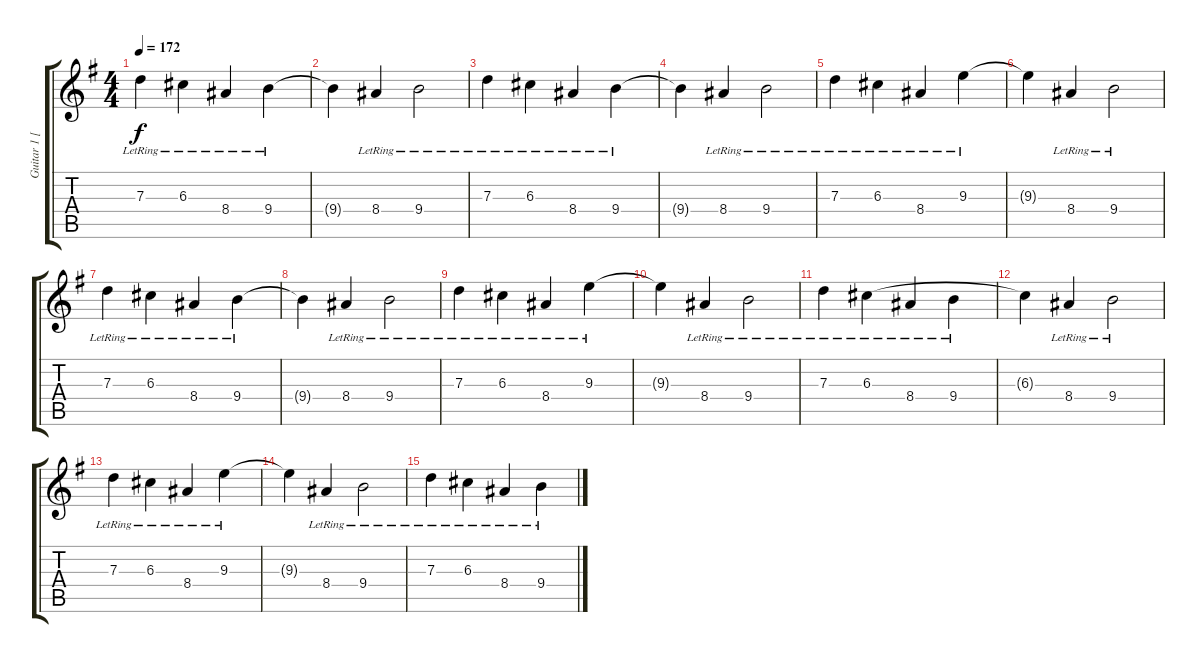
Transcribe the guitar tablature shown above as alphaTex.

\track ("Guitar 1 [Slash]" "Guitar 1 [") {instrument distortionguitar}
\staff {score tabs}
\tuning (E4 B3 G3 D3 A2 E2) {hide}
\ts (4 4)
\tempo 172
\clef g2
\ks g
7.3{lr}.4{dy f} 6.3{lr}.4 8.4{lr}.4 9.4{lr}.4 |
9.4{t}.4 8.4{lr}.4 9.4{lr}.2 |
7.3{lr}.4 6.3{lr}.4 8.4{lr}.4 9.4{lr}.4 |
9.4{t}.4 8.4{lr}.4 9.4{lr}.2 |
7.3{lr}.4 6.3{lr}.4 8.4{lr}.4 9.3{lr}.4 |
9.3{t}.4{volume 5} 8.4{lr}.4 9.4{lr}.2 |
7.3{lr}.4 6.3{lr}.4 8.4{lr}.4 9.4{lr}.4 |
9.4{t}.4 8.4{lr}.4 9.4{lr}.2 |
7.3{lr}.4 6.3{lr}.4 8.4{lr}.4 9.3{lr}.4 |
9.3{t}.4{volume 3} 8.4{lr}.4 9.4{lr}.2 |
7.3{lr}.4 6.3{lr}.4 8.4{lr}.4 9.4{lr}.4 |
6.3{t}.4 8.4{lr}.4 9.4{lr}.2 |
7.3{lr}.4 6.3{lr}.4 8.4{lr}.4 9.3{lr}.4 |
9.3{t}.4{volume 0} 8.4{lr}.4 9.4{lr}.2 |
7.3{lr}.4 6.3{lr}.4 8.4{lr}.4 9.4{lr}.4
